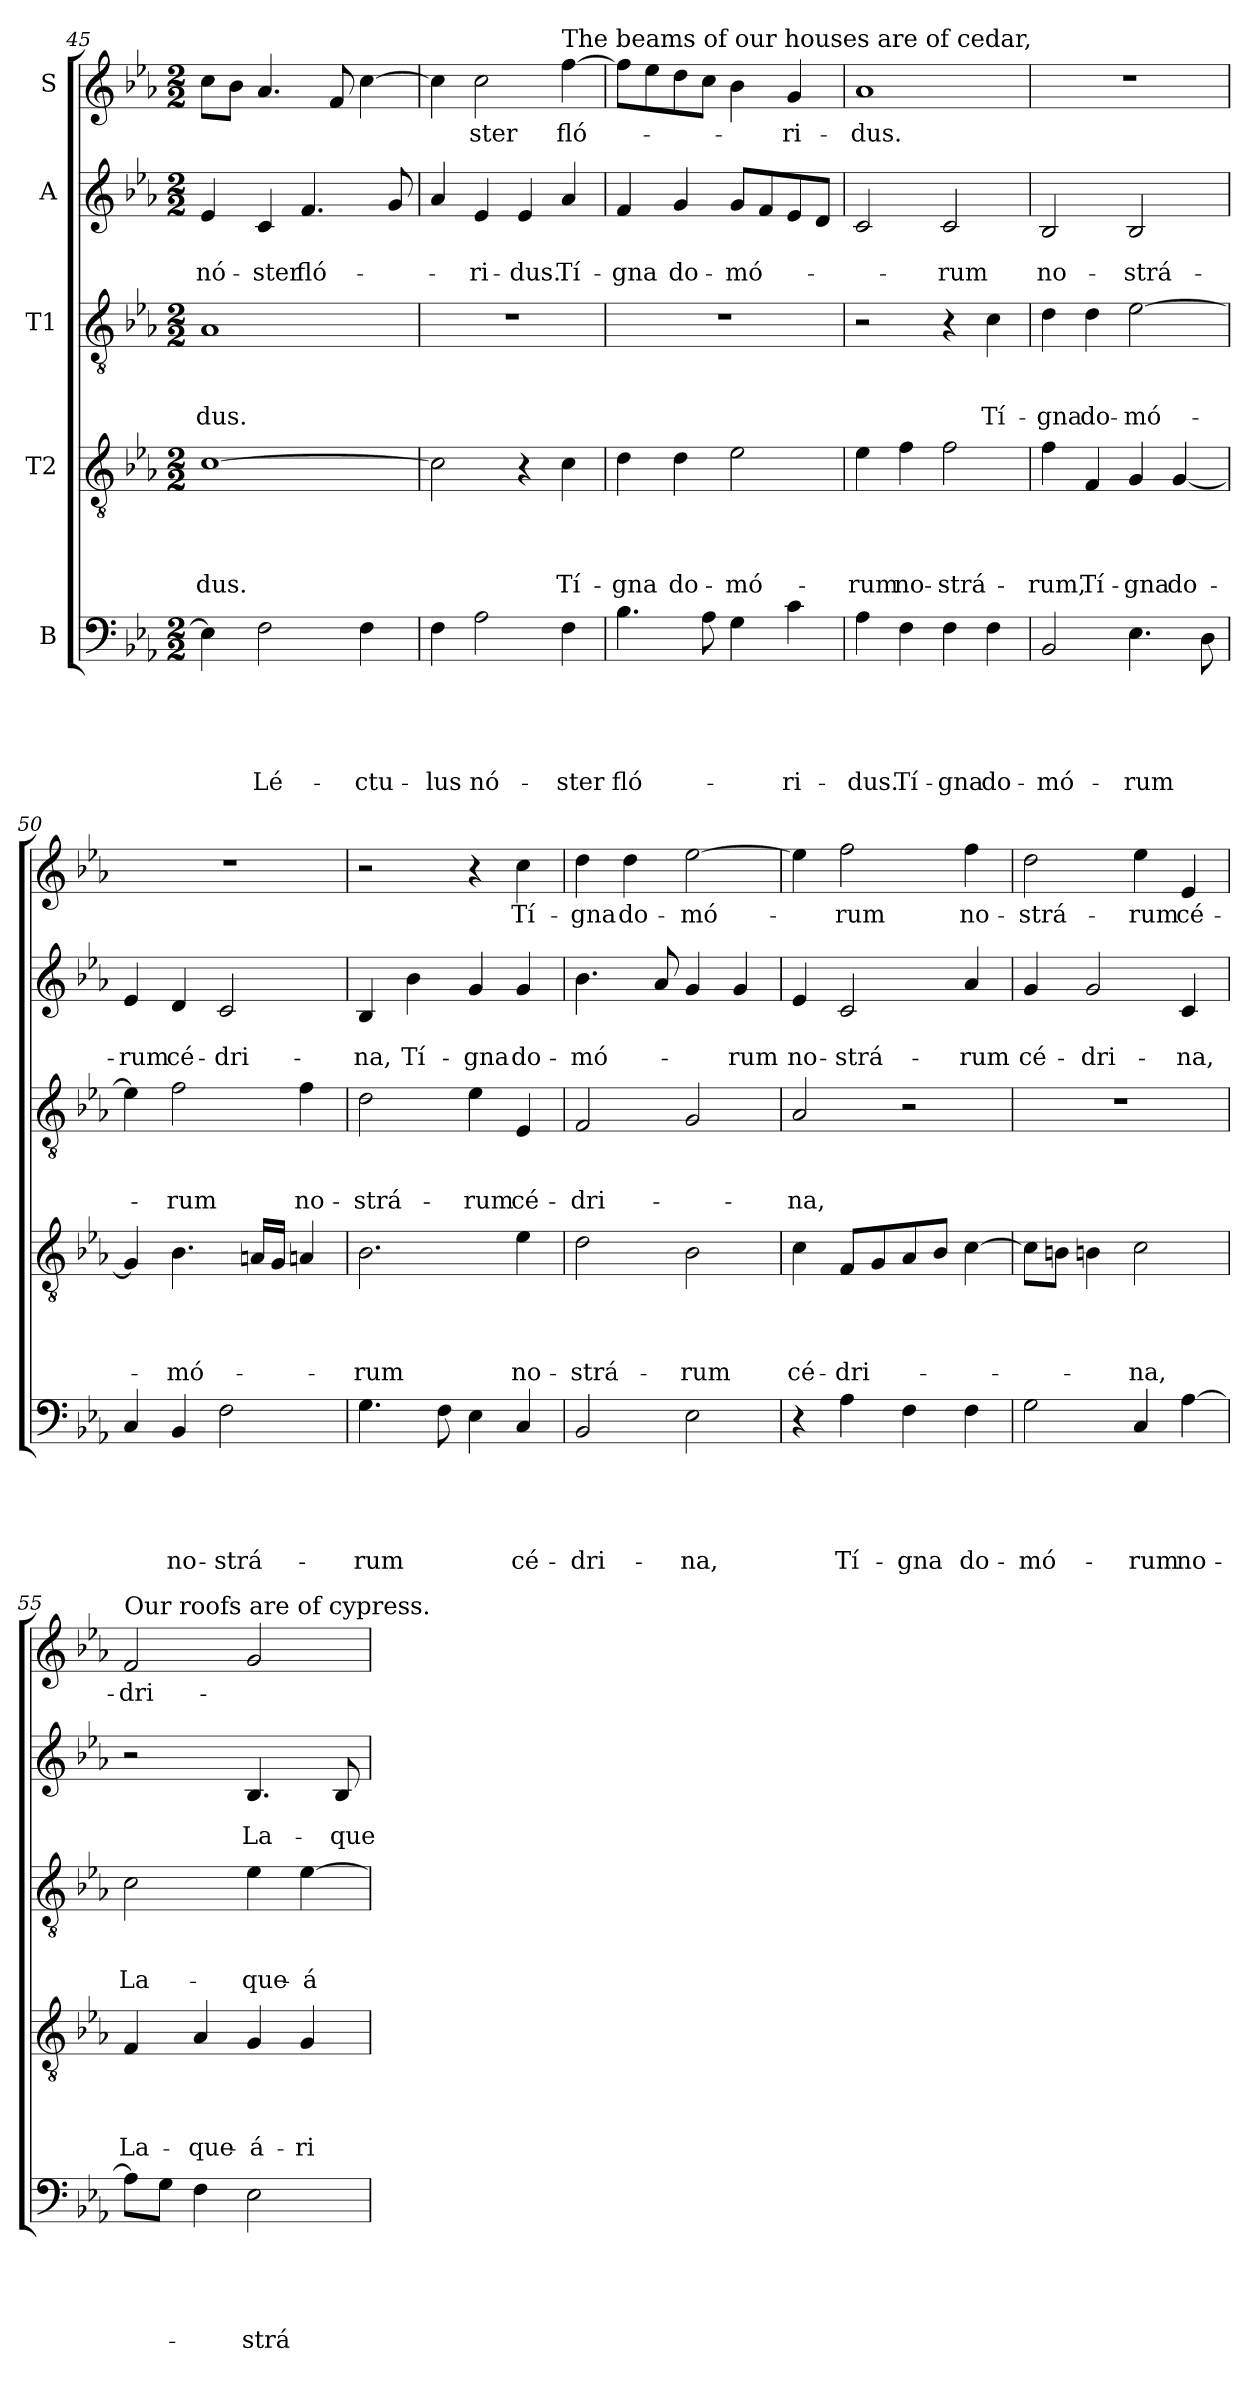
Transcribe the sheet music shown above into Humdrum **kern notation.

**kern	**text	**text	**text	**text	**text	**kern	**text	**text	**text	**text	**kern	**text	**text	**text	**kern	**text	**text	**kern	**text
*part5	*part5	*part5	*part5	*part5	*part5	*part4	*part4	*part4	*part4	*part4	*part3	*part3	*part3	*part3	*part2	*part2	*part2	*part1	*part1
*staff5	*staff5	*staff5	*staff5	*staff5	*staff5	*staff4	*staff4	*staff4	*staff4	*staff4	*staff3	*staff3	*staff3	*staff3	*staff2	*staff2	*staff2	*staff1	*staff1
*I"B	*	*	*	*	*	*I"T2	*	*	*	*	*I"T1	*	*	*	*I"A	*	*	*I"S	*
*clefF4	*	*	*	*	*	*clefGv2	*	*	*	*	*clefGv2	*	*	*	*clefG2	*	*	*clefG2	*
*k[b-e-a-]	*	*	*	*	*	*k[b-e-a-]	*	*	*	*	*k[b-e-a-]	*	*	*	*k[b-e-a-]	*	*	*k[b-e-a-]	*
*E-:	*	*	*	*	*	*E-:	*	*	*	*	*E-:	*	*	*	*E-:	*	*	*E-:	*
*M2/2	*	*	*	*	*	*M2/2	*	*	*	*	*M2/2	*	*	*	*M2/2	*	*	*M2/2	*
=45	=45	=45	=45	=45	=45	=45	=45	=45	=45	=45	=45	=45	=45	=45	=45	=45	=45	=45	=45
!	!	!	!	!	!	!	!	!	!	!LO:LY:b	!	!	!	!LO:LY:b	!	!	!LO:LY:b	!	!
4E-\]	.	.	.	.	.	[1c	.	.	.	-dus.	1A-	.	.	-dus.	4e-/	.	nó-	8cc\L	.
.	.	.	.	.	.	.	.	.	.	.	.	.	.	.	.	.	.	8b-\J	.
!	!	!	!	!	!LO:LY:b	!	!	!	!	!	!	!	!	!	!	!	!LO:LY:b	!	!
2F\	.	.	.	.	Lé-	.	.	.	.	.	.	.	.	.	4c/	.	-ster	4.a-/	.
!	!	!	!	!	!	!	!	!	!	!	!	!	!	!	!	!	!LO:LY:b	!	!
.	.	.	.	.	.	.	.	.	.	.	.	.	.	.	4.f/	.	fló-	.	.
.	.	.	.	.	.	.	.	.	.	.	.	.	.	.	.	.	.	8f/	.
!	!	!	!	!	!LO:LY:b	!	!	!	!	!	!	!	!	!	!	!	!	!	!
4F\	.	.	.	.	-ctu-	.	.	.	.	.	.	.	.	.	.	.	.	[4cc\	.
.	.	.	.	.	.	.	.	.	.	.	.	.	.	.	8g/	.	.	.	.
=46	=46	=46	=46	=46	=46	=46	=46	=46	=46	=46	=46	=46	=46	=46	=46	=46	=46	=46	=46
!	!	!	!	!	!LO:LY:b	!	!	!	!	!	!	!	!	!	!	!	!	!	!
4F\	.	.	.	.	-lus	2c\]	.	.	.	.	1r	.	.	.	4a-/	.	.	4cc\]	.
!	!	!	!	!	!LO:LY:b	!	!	!	!	!	!	!	!	!	!	!	!LO:LY:b	!	!LO:LY:b
2A-\	.	.	.	.	nó-	.	.	.	.	.	.	.	.	.	4e-/	.	-ri-	2cc\	-ster
!	!	!	!	!	!	!	!	!	!	!	!	!	!	!	!	!	!LO:LY:b	!	!
.	.	.	.	.	.	4r	.	.	.	.	.	.	.	.	4e-/	.	-dus.	.	.
!	!	!	!	!	!	!	!	!	!	!	!	!	!	!	!	!	!	!LO:TX:a:t=The beams of our houses are of cedar,	!
!	!	!	!	!	!LO:LY:b	!	!	!	!	!LO:LY:b	!	!	!	!	!	!	!LO:LY:b	!	!LO:LY:b
4F\	.	.	.	.	-ster	4c\	.	.	.	Tí-	.	.	.	.	4a-/	.	Tí-	[4ff\	fló-
!!LO:PB:g=z
=47	=47	=47	=47	=47	=47	=47	=47	=47	=47	=47	=47	=47	=47	=47	=47	=47	=47	=47	=47
!	!	!	!	!	!LO:LY:b	!	!	!	!	!LO:LY:b	!	!	!	!	!	!	!LO:LY:b	!	!
4.B-\	.	.	.	.	fló-	4d\	.	.	.	-gna	1r	.	.	.	4f/	.	-gna	8ff\L]	.
.	.	.	.	.	.	.	.	.	.	.	.	.	.	.	.	.	.	8ee-\	.
!	!	!	!	!	!	!	!	!	!	!LO:LY:b	!	!	!	!	!	!	!LO:LY:b	!	!
.	.	.	.	.	.	4d\	.	.	.	do-	.	.	.	.	4g/	.	do-	8dd\	.
8A-\	.	.	.	.	.	.	.	.	.	.	.	.	.	.	.	.	.	8cc\J	.
!	!	!	!	!	!	!	!	!	!	!LO:LY:b	!	!	!	!	!	!	!LO:LY:b	!	!
4G\	.	.	.	.	.	2e-\	.	.	.	-mó-	.	.	.	.	8g/L	.	-mó-	4b-\	.
.	.	.	.	.	.	.	.	.	.	.	.	.	.	.	8f/	.	.	.	.
!	!	!	!	!	!LO:LY:b	!	!	!	!	!	!	!	!	!	!	!	!	!	!LO:LY:b
4c\	.	.	.	.	-ri-	.	.	.	.	.	.	.	.	.	8e-/	.	.	4g/	-ri-
.	.	.	.	.	.	.	.	.	.	.	.	.	.	.	8d/J	.	.	.	.
=48	=48	=48	=48	=48	=48	=48	=48	=48	=48	=48	=48	=48	=48	=48	=48	=48	=48	=48	=48
!	!	!	!	!	!LO:LY:b	!	!	!	!	!LO:LY:b	!	!	!	!	!	!	!	!	!LO:LY:b
4A-\	.	.	.	.	-dus.	4e-\	.	.	.	-rum	2r	.	.	.	2c/	.	.	1a-	-dus.
!	!	!	!	!	!LO:LY:b	!	!	!	!	!LO:LY:b	!	!	!	!	!	!	!	!	!
4F\	.	.	.	.	Tí-	4f\	.	.	.	no-	.	.	.	.	.	.	.	.	.
!	!	!	!	!	!LO:LY:b	!	!	!	!	!LO:LY:b	!	!	!	!	!	!	!LO:LY:b	!	!
4F\	.	.	.	.	-gna	2f\	.	.	.	-strá-	4r	.	.	.	2c/	.	-rum	.	.
!	!	!	!	!	!LO:LY:b	!	!	!	!	!	!	!	!	!LO:LY:b	!	!	!	!	!
4F\	.	.	.	.	do-	.	.	.	.	.	4c\	.	.	Tí-	.	.	.	.	.
=49	=49	=49	=49	=49	=49	=49	=49	=49	=49	=49	=49	=49	=49	=49	=49	=49	=49	=49	=49
!	!	!	!	!	!LO:LY:b	!	!	!	!	!LO:LY:b	!	!	!	!LO:LY:b	!	!	!LO:LY:b	!	!
2BB-/	.	.	.	.	-mó-	4f\	.	.	.	-rum,	4d\	.	.	-gna	2B-/	.	no-	1r	.
!	!	!	!	!	!	!	!	!	!	!LO:LY:b	!	!	!	!LO:LY:b	!	!	!	!	!
.	.	.	.	.	.	4F/	.	.	.	Tí-	4d\	.	.	do-	.	.	.	.	.
!	!	!	!	!	!LO:LY:b	!	!	!	!	!LO:LY:b	!	!	!	!LO:LY:b	!	!	!LO:LY:b	!	!
4.E-\	.	.	.	.	-rum	4G/	.	.	.	-gna	[2e-\	.	.	-mó-	2B-/	.	-strá-	.	.
!	!	!	!	!	!	!	!	!	!	!LO:LY:b	!	!	!	!	!	!	!	!	!
.	.	.	.	.	.	[4G/	.	.	.	do-	.	.	.	.	.	.	.	.	.
8D\	.	.	.	.	.	.	.	.	.	.	.	.	.	.	.	.	.	.	.
=50	=50	=50	=50	=50	=50	=50	=50	=50	=50	=50	=50	=50	=50	=50	=50	=50	=50	=50	=50
!	!	!	!	!	!	!	!	!	!	!	!	!	!	!	!	!	!LO:LY:b	!	!
4C/	.	.	.	.	.	4G/]	.	.	.	.	4e-\]	.	.	.	4e-/	.	-rum	1r	.
!	!	!	!	!	!LO:LY:b	!	!	!	!	!LO:LY:b	!	!	!	!LO:LY:b	!	!	!LO:LY:b	!	!
4BB-/	.	.	.	.	no-	4.B-\	.	.	.	-mó-	2f\	.	.	-rum	4d/	.	cé-	.	.
!	!	!	!	!	!LO:LY:b	!	!	!	!	!	!	!	!	!	!	!	!LO:LY:b	!	!
2F\	.	.	.	.	-strá-	.	.	.	.	.	.	.	.	.	2c/	.	-dri-	.	.
.	.	.	.	.	.	16Ani/LL	.	.	.	.	.	.	.	.	.	.	.	.	.
.	.	.	.	.	.	16G/JJ	.	.	.	.	.	.	.	.	.	.	.	.	.
!	!	!	!	!	!	!	!	!	!	!	!	!	!	!LO:LY:b	!	!	!	!	!
.	.	.	.	.	.	4Ani/	.	.	.	.	4f\	.	.	no-	.	.	.	.	.
=51	=51	=51	=51	=51	=51	=51	=51	=51	=51	=51	=51	=51	=51	=51	=51	=51	=51	=51	=51
!	!	!	!	!	!LO:LY:b	!	!	!	!	!LO:LY:b	!	!	!	!LO:LY:b	!	!	!LO:LY:b	!	!
4.G\	.	.	.	.	-rum	2.B-\	.	.	.	-rum	2d\	.	.	-strá-	4B-/	.	-na,	2r	.
!	!	!	!	!	!	!	!	!	!	!	!	!	!	!	!	!	!LO:LY:b	!	!
.	.	.	.	.	.	.	.	.	.	.	.	.	.	.	4b-\	.	Tí-	.	.
8F\	.	.	.	.	.	.	.	.	.	.	.	.	.	.	.	.	.	.	.
!	!	!	!	!	!	!	!	!	!	!	!	!	!	!LO:LY:b	!	!	!LO:LY:b	!	!
4E-\	.	.	.	.	.	.	.	.	.	.	4e-\	.	.	-rum	4g/	.	-gna	4r	.
!	!	!	!	!	!LO:LY:b	!	!	!	!	!LO:LY:b	!	!	!	!LO:LY:b	!	!	!LO:LY:b	!	!LO:LY:b
4C/	.	.	.	.	cé-	4e-\	.	.	.	no-	4E-/	.	.	cé-	4g/	.	do-	4cc\	Tí-
!!LO:LB:g=z
=52	=52	=52	=52	=52	=52	=52	=52	=52	=52	=52	=52	=52	=52	=52	=52	=52	=52	=52	=52
!	!	!	!	!	!LO:LY:b	!	!	!	!	!LO:LY:b	!	!	!	!LO:LY:b	!	!	!LO:LY:b	!	!LO:LY:b
2BB-/	.	.	.	.	-dri-	2d\	.	.	.	-strá-	2F/	.	.	-dri-	4.b-\	.	-mó-	4dd\	-gna
!	!	!	!	!	!	!	!	!	!	!	!	!	!	!	!	!	!	!	!LO:LY:b
.	.	.	.	.	.	.	.	.	.	.	.	.	.	.	.	.	.	4dd\	do-
.	.	.	.	.	.	.	.	.	.	.	.	.	.	.	8a-/	.	.	.	.
!	!	!	!	!	!LO:LY:b	!	!	!	!	!LO:LY:b	!	!	!	!	!	!	!	!	!LO:LY:b
2E-\	.	.	.	.	-na,	2B-\	.	.	.	-rum	2G/	.	.	.	4g/	.	.	[2ee-\	-mó-
!	!	!	!	!	!	!	!	!	!	!	!	!	!	!	!	!	!LO:LY:b	!	!
.	.	.	.	.	.	.	.	.	.	.	.	.	.	.	4g/	.	-rum	.	.
=53	=53	=53	=53	=53	=53	=53	=53	=53	=53	=53	=53	=53	=53	=53	=53	=53	=53	=53	=53
!	!	!	!	!	!	!	!	!	!	!LO:LY:b	!	!	!	!LO:LY:b	!	!	!LO:LY:b	!	!
4r	.	.	.	.	.	4c\	.	.	.	cé-	2A-/	.	.	-na,	4e-/	.	no-	4ee-\]	.
!	!	!	!	!	!LO:LY:b	!	!	!	!	!LO:LY:b	!	!	!	!	!	!	!LO:LY:b	!	!LO:LY:b
4A-\	.	.	.	.	Tí-	8F/L	.	.	.	-dri-	.	.	.	.	2c/	.	-strá-	2ff\	-rum
.	.	.	.	.	.	8G/	.	.	.	.	.	.	.	.	.	.	.	.	.
!	!	!	!	!	!LO:LY:b	!	!	!	!	!	!	!	!	!	!	!	!	!	!
4F\	.	.	.	.	-gna	8A-/	.	.	.	.	2r	.	.	.	.	.	.	.	.
.	.	.	.	.	.	8B-/J	.	.	.	.	.	.	.	.	.	.	.	.	.
!	!	!	!	!	!LO:LY:b	!	!	!	!	!	!	!	!	!	!	!	!LO:LY:b	!	!LO:LY:b
4F\	.	.	.	.	do-	[4c\	.	.	.	.	.	.	.	.	4a-/	.	-rum	4ff\	no-
=54	=54	=54	=54	=54	=54	=54	=54	=54	=54	=54	=54	=54	=54	=54	=54	=54	=54	=54	=54
!	!	!	!	!	!LO:LY:b	!	!	!	!	!	!	!	!	!	!	!	!LO:LY:b	!	!LO:LY:b
2G\	.	.	.	.	-mó-	8c\L]	.	.	.	.	1r	.	.	.	4g/	.	cé-	2dd\	-strá-
.	.	.	.	.	.	8Bni\J	.	.	.	.	.	.	.	.	.	.	.	.	.
!	!	!	!	!	!	!	!	!	!	!	!	!	!	!	!	!	!LO:LY:b	!	!
.	.	.	.	.	.	4Bni\	.	.	.	.	.	.	.	.	2g/	.	-dri-	.	.
!	!	!	!	!	!LO:LY:b	!	!	!	!	!LO:LY:b	!	!	!	!	!	!	!	!	!LO:LY:b
4C/	.	.	.	.	-rum	2c\	.	.	.	-na,	.	.	.	.	.	.	.	4ee-\	-rum
!	!	!	!	!	!LO:LY:b	!	!	!	!	!	!	!	!	!	!	!	!LO:LY:b	!	!LO:LY:b
[4A-\	.	.	.	.	no-	.	.	.	.	.	.	.	.	.	4c/	.	-na,	4e-/	cé-
=55	=55	=55	=55	=55	=55	=55	=55	=55	=55	=55	=55	=55	=55	=55	=55	=55	=55	=55	=55
!	!	!	!	!	!	!	!	!	!	!	!	!	!	!	!	!	!	!LO:TX:a:t=Our roofs are of cypress.	!
!	!	!	!	!	!	!	!	!	!	!LO:LY:b	!	!	!	!LO:LY:b	!	!	!	!	!LO:LY:b
8A-\L]	.	.	.	.	.	4F/	.	.	.	La-	2c\	.	.	La-	2r	.	.	2f/	-dri-
8G\J	.	.	.	.	.	.	.	.	.	.	.	.	.	.	.	.	.	.	.
!	!	!	!	!	!	!	!	!	!	!LO:LY:b	!	!	!	!	!	!	!	!	!
4F\	.	.	.	.	.	4A-/	.	.	.	-que-	.	.	.	.	.	.	.	.	.
!	!	!	!	!	!LO:LY:b	!	!	!	!	!LO:LY:b	!	!	!	!LO:LY:b	!	!	!LO:LY:b	!	!
2E-\	.	.	.	.	-strá-	4G/	.	.	.	-á-	4e-\	.	.	-que-	4.B-/	.	La-	2g/	.
!	!	!	!	!	!	!	!	!	!	!LO:LY:b	!	!	!	!LO:LY:b	!	!	!	!	!
.	.	.	.	.	.	4G/	.	.	.	-ri-	[4e-\	.	.	-á-	.	.	.	.	.
!	!	!	!	!	!	!	!	!	!	!	!	!	!	!	!	!	!LO:LY:b	!	!
.	.	.	.	.	.	.	.	.	.	.	.	.	.	.	8B-/	.	-que-	.	.
=	=	=	=	=	=	=	=	=	=	=	=	=	=	=	=	=	=	=	=
*-	*-	*-	*-	*-	*-	*-	*-	*-	*-	*-	*-	*-	*-	*-	*-	*-	*-	*-	*-
